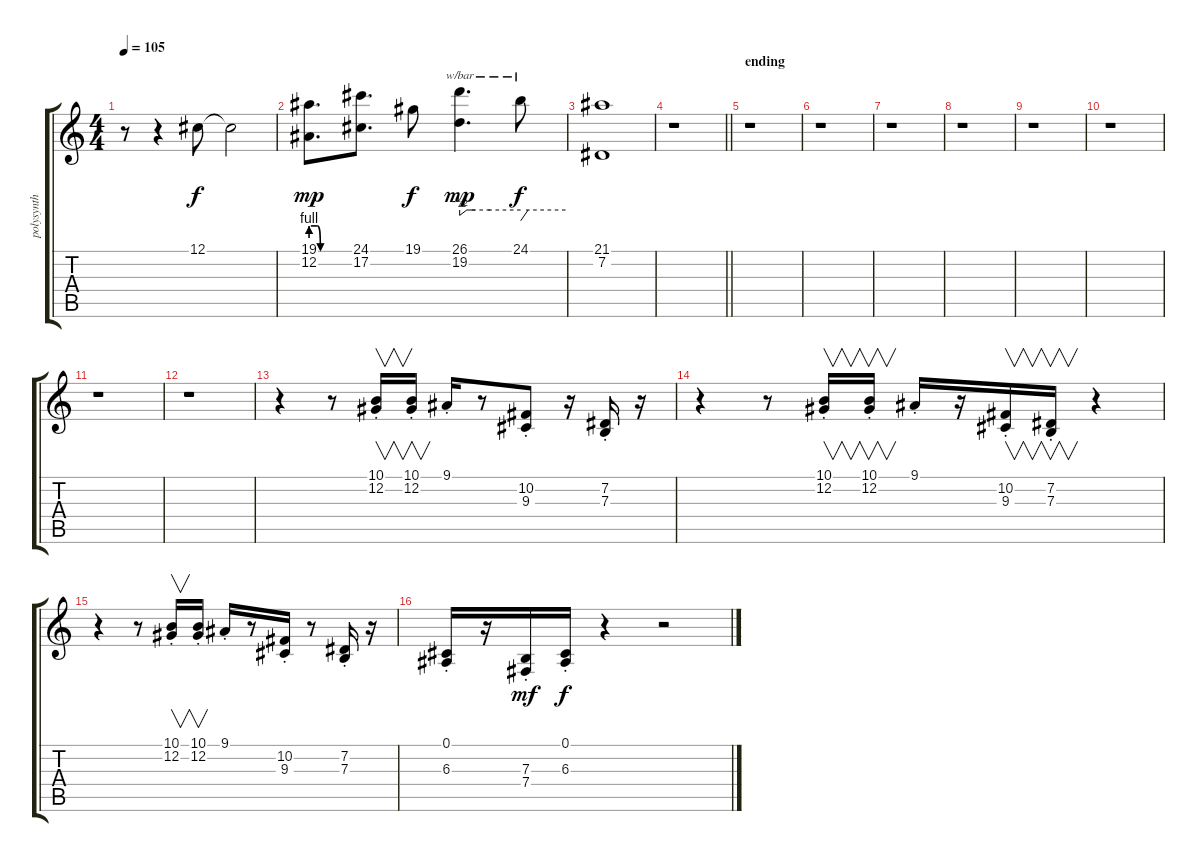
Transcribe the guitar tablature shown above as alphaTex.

\track ("polysynth" "polysynth") {instrument pad3polysynth}
\staff {score tabs}
\tuning (Db4 Ab3 E3 B2 Gb2 Db2) {hide}
\ts (4 4)
\tempo 105
\clef g2
\ks c
r.8{dy f} r.4 12.1.8 12.1{t}.2 |
(19.1{be (custom 0 4 10 4 15 0 30 0 60 0)} 12.2{be (custom 0 4 10 4 15 0 30 0 60 0)}).8{d dy mp} (24.1 17.2).8{d} 19.1.8{dy f} (26.1 19.2).4{d tbe (custom default 0 -2 7 0 10 0 15 0 30 0 60 0) dy mp} 24.1.8{tbe (custom default 0 -4 10 0 60 0) dy f} |
(21.1 7.2).1 |
\barLineRight lightlight
r.1 |
\section ("" "ending")
r.1 |
r.1 |
r.1 |
r.1 |
r.1 |
r.1 |
r.1 |
r.1 |
r.4 r.8 (10.1{st} 12.2{st}).16{v} (10.1{st} 12.2{st}).16{v balance 8} 9.1{st}.16{balance 10} r.8 (10.2{st} 9.3{st}).8{balance 6} r.16 (7.2{st} 7.3{st}).16{balance 10} r.16 |
r.4 r.8 (10.1{st} 12.2{st}).16{v balance 4} (10.1{st} 12.2{st}).16{v balance 8} 9.1{st}.16{balance 10} r.16 (10.2{st} 9.3{st}).16{v balance 6} (7.2{st} 7.3{st}).16{v balance 4} r.4 |
r.4 r.8 (10.1{st} 12.2{st}).16{v balance 4} (10.1{st} 12.2{st}).16{v balance 8} 9.1{st}.16{balance 12} r.8 (10.2{st} 9.3{st}).16{balance 4} r.8 (7.2{st} 7.3{st}).16{balance 11} r.16 |
(0.1{st} 6.3{st}).16{balance 4} r.16 (7.3{st} 7.4{st}).16{dy mf balance 8} (0.1{st} 6.3{st}).16{dy f balance 12} r.4{balance 4} r.2
